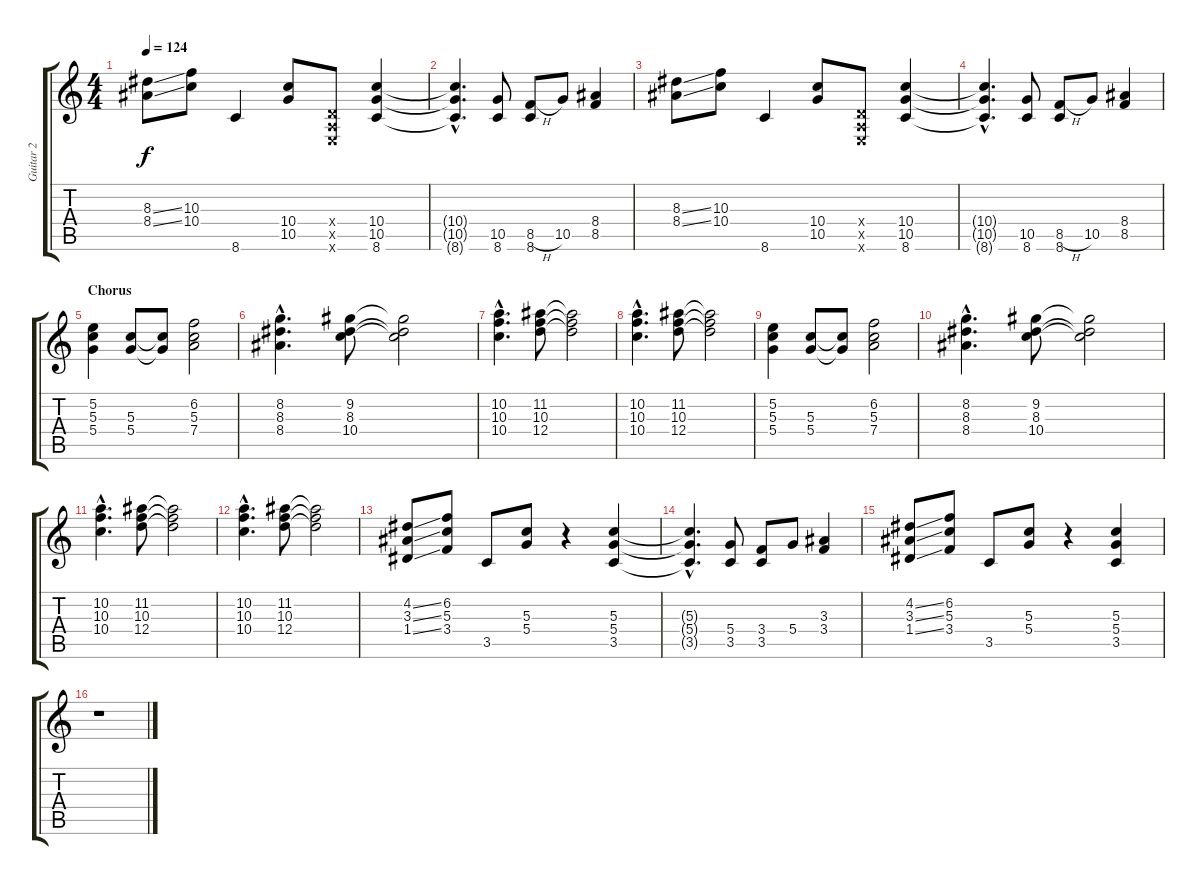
\track ("Guitar 2" "Guitar 2") {instrument distortionguitar}
\staff {score tabs}
\tuning (E4 B3 G3 D3 A2 E2) {hide}
\ts (4 4)
\tempo 124
\clef g2
\ks c
(8.3{ss} 8.4{ss}).8{dy f} (10.3 10.4).8 8.6.4 (10.4 10.5).8 (0.4{x} 0.5{x} 0.6{x}).8 (10.4 10.5 8.6).4 |
(10.4{hac t} 10.5{hac t} 8.6{hac t}).4{d} (10.5 8.6).8 (8.5{h} 8.6).8 10.5.8 (8.4 8.5).4 |
(8.3{ss} 8.4{ss}).8 (10.3 10.4).8 8.6.4 (10.4 10.5).8 (0.4{x} 0.5{x} 0.6{x}).8 (10.4 10.5 8.6).4 |
(10.4{hac t} 10.5{hac t} 8.6{hac t}).4{d} (10.5 8.6).8 (8.5{h} 8.6).8 10.5.8 (8.4 8.5).4 |
\section ("" "Chorus")
(5.2 5.3 5.4).4 (5.3 5.4).8 (5.3{t} 5.4{t}).8 (6.2 5.3 7.4).2 |
(8.2{hac} 8.3{hac} 8.4{hac}).4{d} (9.2 8.3 10.4).8 (9.2{t} 8.3{t} 10.4{t}).2 |
(10.2{hac} 10.3{hac} 10.4{hac}).4{d} (11.2 10.3 12.4).8 (11.2{t} 10.3{t} 12.4{t}).2 |
(10.2{hac} 10.3{hac} 10.4{hac}).4{d} (11.2 10.3 12.4).8 (11.2{t} 10.3{t} 12.4{t}).2 |
(5.2 5.3 5.4).4 (5.3 5.4).8 (5.3{t} 5.4{t}).8 (6.2 5.3 7.4).2 |
(8.2{hac} 8.3{hac} 8.4{hac}).4{d} (9.2 8.3 10.4).8 (9.2{t} 8.3{t} 10.4{t}).2 |
(10.2{hac} 10.3{hac} 10.4{hac}).4{d} (11.2 10.3 12.4).8 (11.2{t} 10.3{t} 12.4{t}).2 |
(10.2{hac} 10.3{hac} 10.4{hac}).4{d} (11.2 10.3 12.4).8 (11.2{t} 10.3{t} 12.4{t}).2 |
(4.2{ss} 3.3{ss} 1.4{ss}).8 (6.2 5.3 3.4).8 3.5.8 (5.3 5.4).8 r.4 (5.3 5.4 3.5).4 |
(5.3{hac t} 5.4{hac t} 3.5{hac t}).4{d} (5.4 3.5).8 (3.4 3.5).8 5.4.8 (3.3 3.4).4 |
(4.2{ss} 3.3{ss} 1.4{ss}).8 (6.2 5.3 3.4).8 3.5.8 (5.3 5.4).8 r.4 (5.3 5.4 3.5).4 |
r.1
